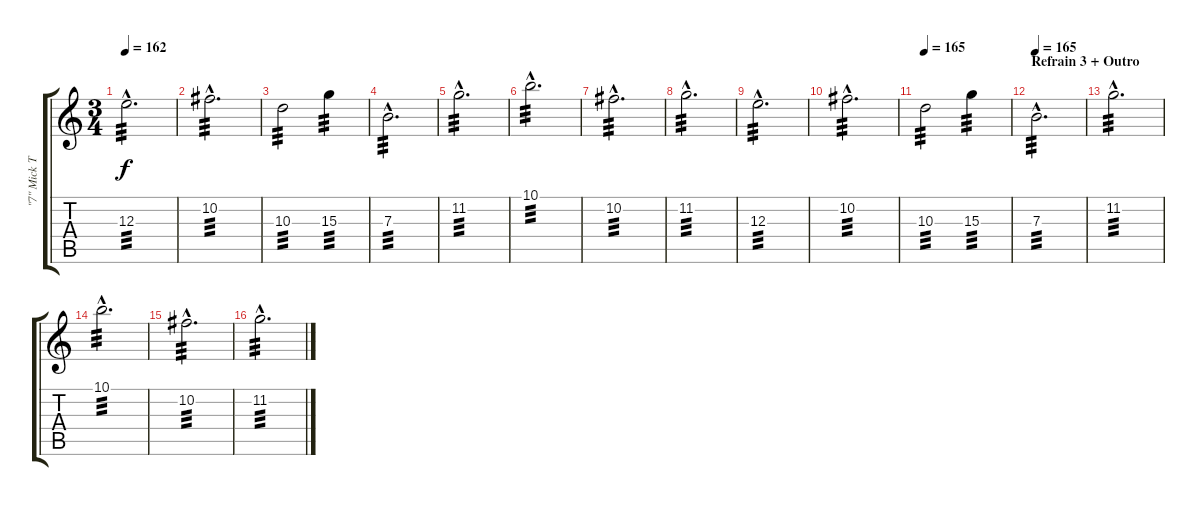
\track ("\"7\" Mick Thompson (Guitar 1)" "\"7\" Mick T") {instrument distortionguitar}
\staff {score tabs}
\tuning (Db4 Ab3 E3 B2 Gb2 B1) {hide}
\ts (3 4)
\tempo 162
\clef g2
\ks c
12.3{hac}.2{d tp 3 dy f} |
10.2{hac}.2{d tp 3} |
10.3.2{tp 3} 15.3.4{tp 3} |
7.3{hac}.2{d tp 3} |
11.2{hac}.2{d tp 3} |
10.1{hac}.2{d tp 3} |
10.2{hac}.2{d tp 3} |
11.2{hac}.2{d tp 3} |
12.3{hac}.2{d tp 3} |
10.2{hac}.2{d tp 3} |
\tempo 165
10.3.2{tp 3} 15.3.4{tp 3} |
\section ("" "Refrain 3 + Outro")
\tempo 165
7.3{hac}.2{d tp 3} |
11.2{hac}.2{d tp 3} |
10.1{hac}.2{d tp 3} |
10.2{hac}.2{d tp 3} |
11.2{hac}.2{d tp 3}
